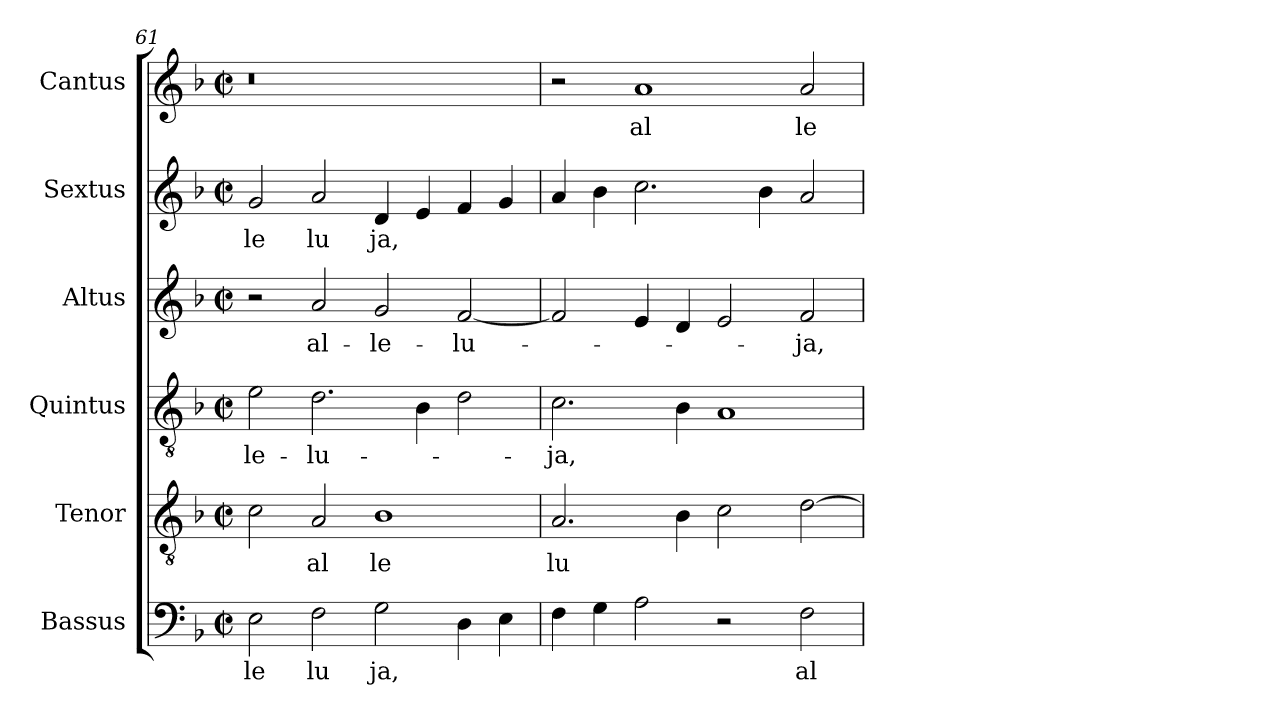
**kern	**text	**kern	**text	**kern	**text	**kern	**text	**kern	**text	**kern	**text
*part6	*part6	*part5	*part5	*part4	*part4	*part3	*part3	*part2	*part2	*part1	*part1
*staff6	*staff6	*staff5	*staff5	*staff4	*staff4	*staff3	*staff3	*staff2	*staff2	*staff1	*staff1
*I"Bassus	*	*I"Tenor	*	*I"Quintus	*	*I"Altus	*	*I"Sextus	*	*I"Cantus	*
*clefF4	*	*clefGv2	*	*clefGv2	*	*clefG2	*	*clefG2	*	*clefG2	*
*k[b-]	*	*k[b-]	*	*k[b-]	*	*k[b-]	*	*k[b-]	*	*k[b-]	*
*F:	*	*F:	*	*F:	*	*F:	*	*F:	*	*F:	*
*M2/2	*	*M2/2	*	*M2/2	*	*M2/2	*	*M2/2	*	*M2/2	*
*met(c|)	*	*met(c|)	*	*met(c|)	*	*met(c|)	*	*met(c|)	*	*met(c|)	*
=61	=61	=61	=61	=61	=61	=61	=61	=61	=61	=61	=61
!	!LO:LY:b:cj	!	!	!	!LO:LY:b:cj	!	!	!	!LO:LY:b:cj	!	!
2E\	le	2c\	.	2e\	-le-	2r	.	2g/	le	0r	.
!	!LO:LY:b:cj	!	!LO:LY:b:cj	!	!LO:LY:b:cj	!	!LO:LY:b:cj	!	!LO:LY:b:cj	!	!
2F\	lu	2A/	al	2.d\	-lu-	2a/	al-	2a/	lu	.	.
!	!LO:LY:b:cj	!	!LO:LY:b:cj	!	!	!	!LO:LY:b:cj	!	!LO:LY:b:cj	!	!
2G\	ja,	1B-	le	.	.	2g/	-le-	4d/	ja,	.	.
.	.	.	.	4B-\	.	.	.	4e/	.	.	.
!	!	!	!	!	!	!	!LO:LY:b:cj	!	!	!	!
4D\	.	.	.	2d\	.	[>2f/	-lu-	4f/	.	.	.
4E\	.	.	.	.	.	.	.	4g/	.	.	.
!!LO:PB:g=z
=62	=62	=62	=62	=62	=62	=62	=62	=62	=62	=62	=62
!	!	!	!LO:LY:b:cj	!	!LO:LY:b:cj	!	!	!	!	!	!
4F\	.	2.A/	lu	2.c\	-ja,	2f/]	.	4a/	.	2r	.
4G\	.	.	.	.	.	.	.	4b-\	.	.	.
!	!	!	!	!	!	!	!	!	!	!	!LO:LY:b:cj
2A\	.	.	.	.	.	4e/	.	2.cc\	.	1a	al
.	.	4B-\	.	4B-\	.	4d/	.	.	.	.	.
2r	.	2c\	.	1A	.	2e/	.	.	.	.	.
.	.	.	.	.	.	.	.	4b-\	.	.	.
!	!LO:LY:b:cj	!	!	!	!	!	!LO:LY:b:cj	!	!	!	!LO:LY:b:cj
2F\	al	[>2d\	.	.	.	2f/	-ja,	2a/	.	2a/	le
=	=	=	=	=	=	=	=	=	=	=	=
*-	*-	*-	*-	*-	*-	*-	*-	*-	*-	*-	*-
